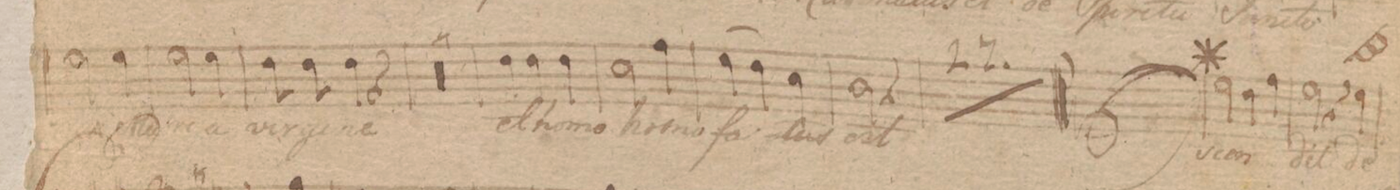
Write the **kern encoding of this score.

**kern	**text
*I"Tenore	*
*clefC4	*
*k[f#c#]	*
*met(c|)	*
*M3/4	*
2d\	ex
4d\	Ma-
=114	=114
2d\	-ri-
4d\	-a
=115	=115
8c#\	vir-
8c#\	-gi-
4c#\	-ne
4r	.
=116	=116
0.r	.
=117	=117
=118	=118
=119	=119
=120	=120
4c#\	et
4c#\	ho-
4c#\	-mo
=121	=121
2B\	ho-
4e\	-mo
=122	=122
(4d\	fa-
4c#\	.
4B\)	-ctus
=123	=123
2A\	est
4r	.
=124	=124
2.r	.
=125	=125
2.r	.
=126	=126
2.r	.
=127	=127
2.r	.
=128	=128
2.r	.
=129	=129
2.r	.
=130	=130
2.r	.
=131	=131
2.r	.
=132	=132
2.r	.
=133	=133
2.r	.
=134	=134
2.r	.
=135	=135
2.r	.
=136	=136
2.r	.
=137	=137
2.r	.
=138	=138
2.r	.
=139	=139
2.r	.
=140	=140
2.r	.
=141	=141
2.r	.
=142	=142
2.r	.
=143	=143
2.r	.
=144	=144
2.r	.
=145	=145
2.r	.
=146	=146
2.r	.
=147	=147
2.r	.
=148	=148
2.r	.
=149	=149
2.r	.
=150	=150
2.r	.
==151	==151
*-	*-
